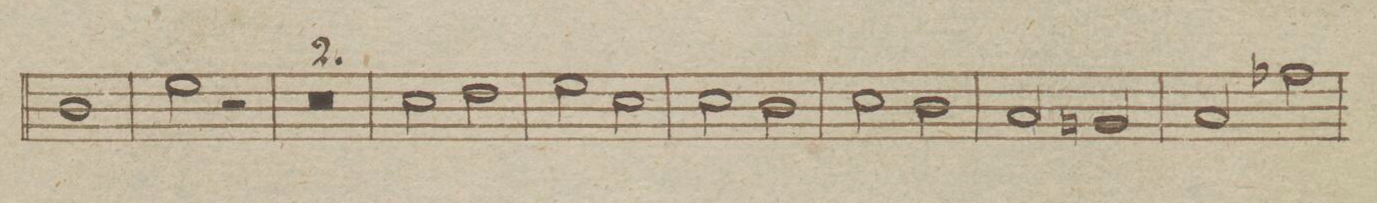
**kern	**dynam
*I"Trombono	*
*clefF4	*
*k[b-e-]	*
*met(c|)	*
*M2/2	*
1D	.
=38	=38
2G\	.
2r	.
=39	=39
0r	.
=40	=40
=41	=41
2E-\	.
2F\	.
=42	=42
2G\	.
2E-\	.
=43	=43
2E-\	.
2D\	.
=44	=44
2E-\	.
2D\	.
=45	=45
2C/	.
2BBn/	.
=46	=46
2C/	.
2A-X\	.
=47	=47
*-	*-
